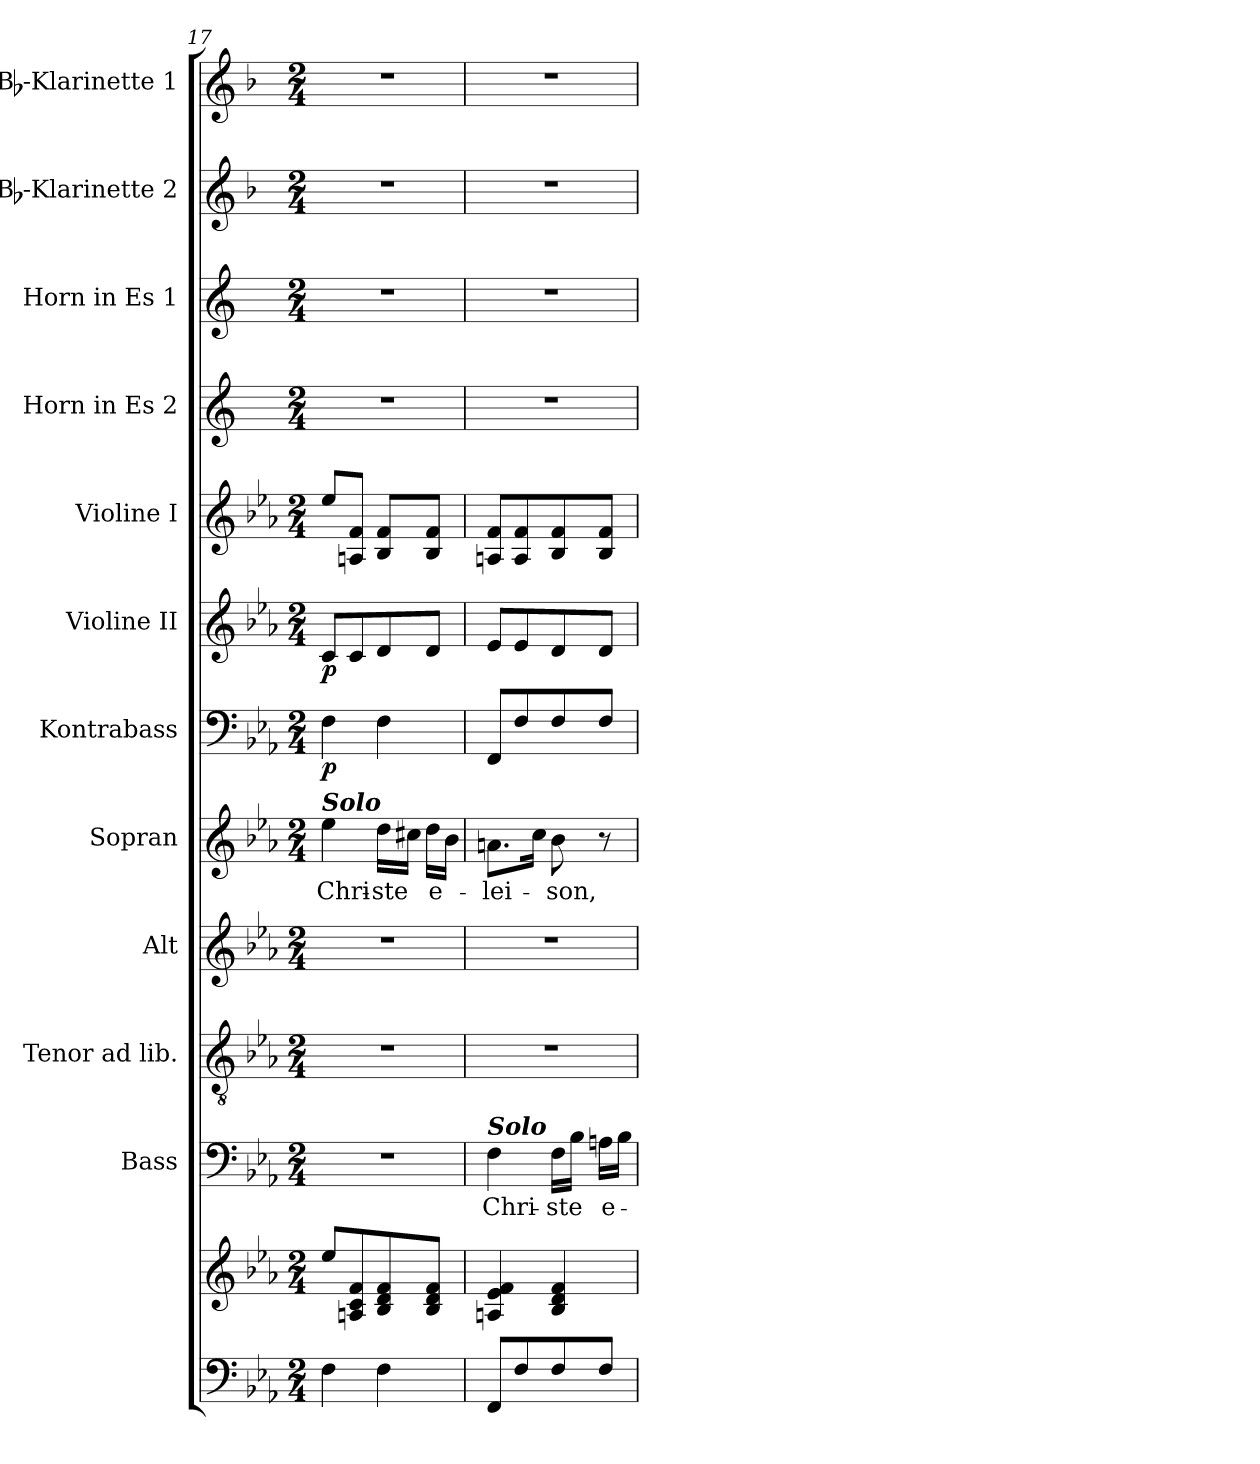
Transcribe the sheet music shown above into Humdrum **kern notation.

**kern	**kern	**kern	**text	**kern	**kern	**kern	**text	**kern	**dynam	**kern	**dynam	**kern	**kern	**kern	**kern	**kern
*part12	*part12	*part11	*part11	*part10	*part9	*part8	*part8	*part7	*part7	*part6	*part6	*part5	*part4	*part3	*part2	*part1
*staff13	*staff12	*staff11	*staff11	*staff10	*staff9	*staff8	*staff8	*staff7	*staff7	*staff6	*staff6	*staff5	*staff4	*staff3	*staff2	*staff1
*	*	*I"Bass	*	*I"Tenor ad lib.	*I"Alt	*I"Sopran	*	*I"Kontrabass	*	*I"Violine II	*	*I"Violine I	*I"Horn in Es 2	*I"Horn in Es 1	*I"Bb-Klarinette 2	*I"Bb-Klarinette 1
*	*	*I'B.	*	*I'T.	*I'A.	*I'S.	*	*I'Kb.	*	*I'Vl. II	*	*I'Vl. I	*	*	*I'Bb Kl. 2	*I'Bb Kl. 1
*clefF4	*clefG2	*clefF4	*	*clefGv2	*clefG2	*clefG2	*	*clefF4	*	*clefG2	*	*clefG2	*clefG2	*clefG2	*clefG2	*clefG2
*	*	*	*	*	*	*	*	*ITrd7c12	*	*	*	*	*ITrd5c9	*ITrd5c9	*ITrd1c2	*ITrd1c2
*k[b-e-a-]	*k[b-e-a-]	*k[b-e-a-]	*	*k[b-e-a-]	*k[b-e-a-]	*k[b-e-a-]	*	*k[b-e-a-]	*	*k[b-e-a-]	*	*k[b-e-a-]	*k[b-e-a-]	*k[b-e-a-]	*k[b-e-a-]	*k[b-e-a-]
*E-:	*E-:	*E-:	*	*E-:	*E-:	*E-:	*	*E-:	*	*E-:	*	*E-:	*E-:	*E-:	*E-:	*E-:
*M2/4	*M2/4	*M2/4	*	*M2/4	*M2/4	*M2/4	*	*M2/4	*	*M2/4	*	*M2/4	*M2/4	*M2/4	*M2/4	*M2/4
=17	=17	=17	=17	=17	=17	=17	=17	=17	=17	=17	=17	=17	=17	=17	=17	=17
!	!	!	!	!	!	!LO:TX:a:Bi:t=Solo	!	!	!	!	!	!	!	!	!	!
!	!	!	!	!	!	!	!LO:LY:b	!	!LO:DY:b	!	!LO:DY:b	!	!	!	!	!
4F\	8ee-/L	2r	.	2r	2r	4ee-\	Chri-	4FF\	p	8c/L	p	8ee-/L	2r	2r	2r	2r
.	8An/ 8c/ 8f/	.	.	.	.	.	.	.	.	8c/	.	8An/ 8f/J	.	.	.	.
!	!	!	!	!	!	!	!LO:LY:b	!	!	!	!	!	!	!	!	!
4F\	8B-/ 8d/ 8f/	.	.	.	.	16dd\LL	-ste	4FF\	.	8d/	.	8B-/ 8f/L	.	.	.	.
.	.	.	.	.	.	16cc#X\JJ	.	.	.	.	.	.	.	.	.	.
!	!	!	!	!	!	!	!LO:LY:b	!	!	!	!	!	!	!	!	!
.	8B-/ 8d/ 8f/J	.	.	.	.	16dd\LL	e-	.	.	8d/J	.	8B-/ 8f/J	.	.	.	.
.	.	.	.	.	.	16b-\JJ	.	.	.	.	.	.	.	.	.	.
!!LO:PB:g=z
=18	=18	=18	=18	=18	=18	=18	=18	=18	=18	=18	=18	=18	=18	=18	=18	=18
!	!	!LO:TX:a:Bi:t=Solo	!	!	!	!	!	!	!	!	!	!	!	!	!	!
!	!	!	!LO:LY:b	!	!	!	!LO:LY:b	!	!	!	!	!	!	!	!	!
8FF/L	4An/ 4e-/ 4f/	4F\	Chri-	2r	2r	8.an\L	-lei-	8FFF/L	.	8e-/L	.	8An/ 8f/L	2r	2r	2r	2r
8F/	.	.	.	.	.	.	.	8FF/	.	8e-/	.	8A/ 8f/	.	.	.	.
.	.	.	.	.	.	16cc\Jk	.	.	.	.	.	.	.	.	.	.
!	!	!	!LO:LY:b	!	!	!	!LO:LY:b	!	!	!	!	!	!	!	!	!
8F/	4B-/ 4d/ 4f/	16F\LL	-ste	.	.	8b-\	-son,	8FF/	.	8d/	.	8B-/ 8f/	.	.	.	.
.	.	16B-\JJ	.	.	.	.	.	.	.	.	.	.	.	.	.	.
!	!	!	!LO:LY:b	!	!	!	!	!	!	!	!	!	!	!	!	!
8F/J	.	16An\LL	e-	.	.	8r	.	8FF/J	.	8d/J	.	8B-/ 8f/J	.	.	.	.
.	.	16B-\JJ	.	.	.	.	.	.	.	.	.	.	.	.	.	.
=	=	=	=	=	=	=	=	=	=	=	=	=	=	=	=	=
*-	*-	*-	*-	*-	*-	*-	*-	*-	*-	*-	*-	*-	*-	*-	*-	*-
